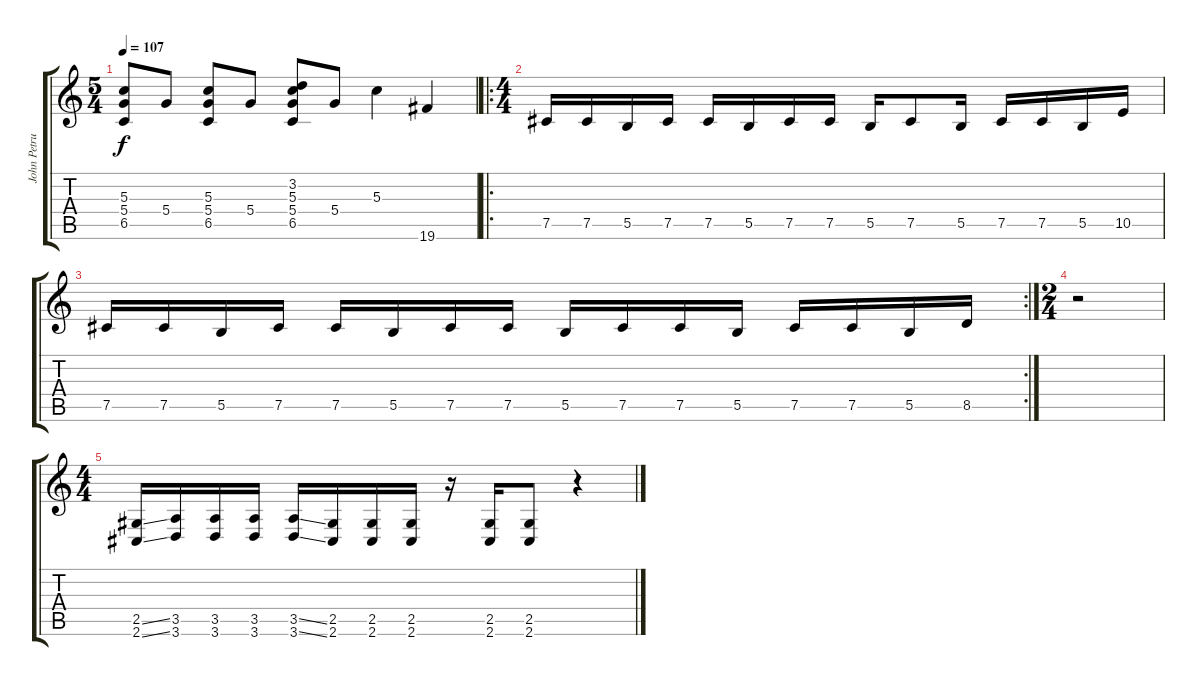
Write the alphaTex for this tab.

\track ("John Petrucci" "John Petru") {instrument distortionguitar}
\staff {score tabs}
\tuning (E4 B3 G3 D3 Gb2 B1) {hide}
\ts (5 4)
\tempo 107
\clef g2
\ks c
(5.3{t} 5.4{t} 6.5{t}).8{dy f} 5.4.8 (5.3 5.4 6.5).8 5.4.8 (3.2 5.3 5.4 6.5).8 5.4.8 5.3.4 19.6.4 |
\ro
\ts (4 4)
7.5.16 7.5.16 5.5.16 7.5.16 7.5.16 5.5.16 7.5.16 7.5.16 5.5.16 7.5.8 5.5.16 7.5.16 7.5.16 5.5.16 10.5.16 |
\rc 2
7.5.16 7.5.16 5.5.16 7.5.16 7.5.16 5.5.16 7.5.16 7.5.16 5.5.16 7.5.16 7.5.16 5.5.16 7.5.16 7.5.16 5.5.16 8.5.16 |
\ts (2 4)
r.2 |
\ts (4 4)
(2.5{ss} 2.6{ss}).16 (3.5 3.6).16 (3.5 3.6).16 (3.5 3.6).16 (3.5{ss} 3.6{ss}).16 (2.5 2.6).16 (2.5 2.6).16 (2.5 2.6).16 r.16 (2.5 2.6).16 (2.5 2.6).8 r.4
